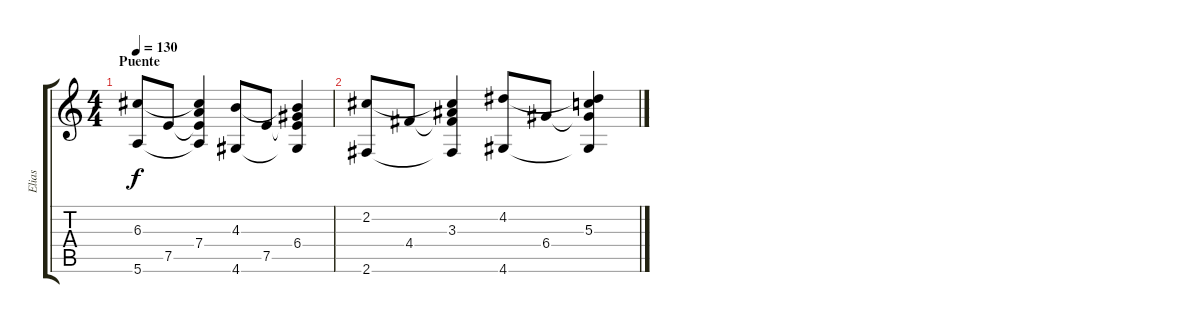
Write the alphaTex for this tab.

\track ("Elias" "Elias") {instrument acousticguitarsteel}
\staff {score tabs}
\tuning (E4 B3 G3 D3 A2 E2) {hide}
\ts (4 4)
\section ("" "Puente")
\tempo 130
\clef g2
\ks c
(6.3 5.6).8{dy f} 7.5.8 (6.3{t} 7.4 7.5{t} 5.6{t}).4 (4.3 4.6).8 7.5.8 (4.3{t} 6.4 7.5{t} 4.6{t}).4 |
(2.2 2.6).8 4.4.8 (2.2{t} 3.3 4.4{t} 2.6{t}).4 (4.2 4.6).8 6.4.8 (4.2{t} 5.3 6.4{t} 4.6{t}).4
